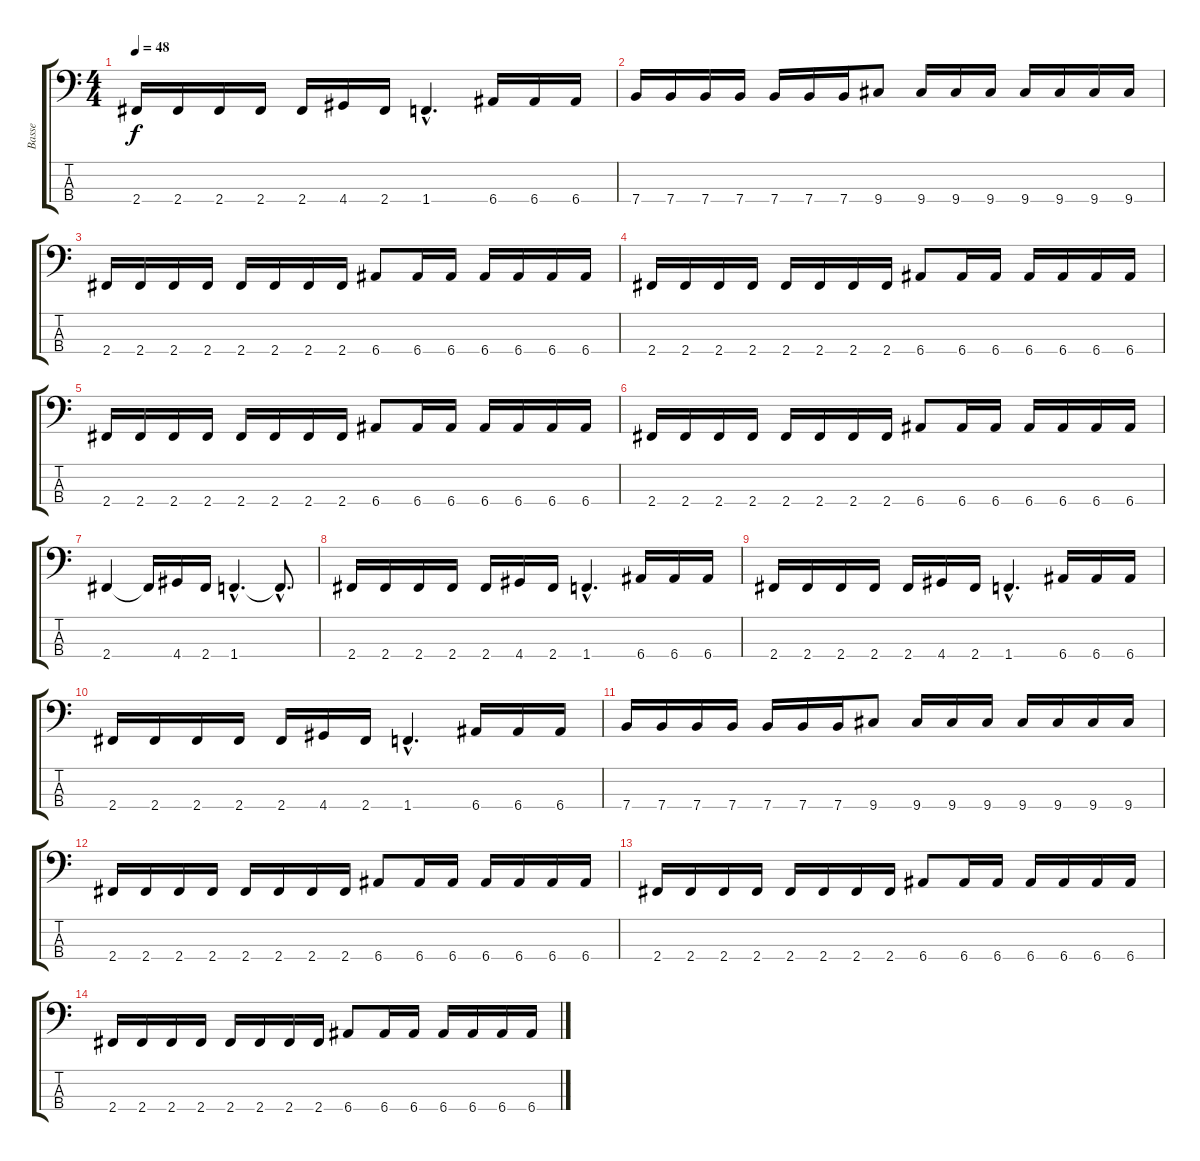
\track ("Basse" "Basse") {instrument electricbassfinger}
\staff {score tabs}
\tuning (G2 D2 A1 E1) {hide}
\ts (4 4)
\tempo 48
\clef f4
\ks c
2.4.16{dy f} 2.4.16 2.4.16 2.4.16 2.4.16 4.4.16 2.4.16 1.4{hac}.4{d} 6.4.16 6.4.16 6.4.16 |
7.4.16 7.4.16 7.4.16 7.4.16 7.4.16 7.4.16 7.4.16 9.4.8 9.4.16 9.4.16 9.4.16 9.4.16 9.4.16 9.4.16 9.4.16 |
2.4.16 2.4.16 2.4.16 2.4.16 2.4.16 2.4.16 2.4.16 2.4.16 6.4.8 6.4.16 6.4.16 6.4.16 6.4.16 6.4.16 6.4.16 |
2.4.16 2.4.16 2.4.16 2.4.16 2.4.16 2.4.16 2.4.16 2.4.16 6.4.8 6.4.16 6.4.16 6.4.16 6.4.16 6.4.16 6.4.16 |
2.4.16 2.4.16 2.4.16 2.4.16 2.4.16 2.4.16 2.4.16 2.4.16 6.4.8 6.4.16 6.4.16 6.4.16 6.4.16 6.4.16 6.4.16 |
2.4.16 2.4.16 2.4.16 2.4.16 2.4.16 2.4.16 2.4.16 2.4.16 6.4.8 6.4.16 6.4.16 6.4.16 6.4.16 6.4.16 6.4.16 |
2.4.4 2.4{t}.16 4.4.16 2.4.16 1.4{hac}.4{d} 1.4{hac t}.8{d} |
2.4.16 2.4.16 2.4.16 2.4.16 2.4.16 4.4.16 2.4.16 1.4{hac}.4{d} 6.4.16 6.4.16 6.4.16 |
2.4.16 2.4.16 2.4.16 2.4.16 2.4.16 4.4.16 2.4.16 1.4{hac}.4{d} 6.4.16 6.4.16 6.4.16 |
2.4.16 2.4.16 2.4.16 2.4.16 2.4.16 4.4.16 2.4.16 1.4{hac}.4{d} 6.4.16 6.4.16 6.4.16 |
7.4.16 7.4.16 7.4.16 7.4.16 7.4.16 7.4.16 7.4.16 9.4.8 9.4.16 9.4.16 9.4.16 9.4.16 9.4.16 9.4.16 9.4.16 |
2.4.16 2.4.16 2.4.16 2.4.16 2.4.16 2.4.16 2.4.16 2.4.16 6.4.8 6.4.16 6.4.16 6.4.16 6.4.16 6.4.16 6.4.16 |
2.4.16 2.4.16 2.4.16 2.4.16 2.4.16 2.4.16 2.4.16 2.4.16 6.4.8 6.4.16 6.4.16 6.4.16 6.4.16 6.4.16 6.4.16 |
2.4.16 2.4.16 2.4.16 2.4.16 2.4.16 2.4.16 2.4.16 2.4.16 6.4.8 6.4.16 6.4.16 6.4.16 6.4.16 6.4.16 6.4.16
